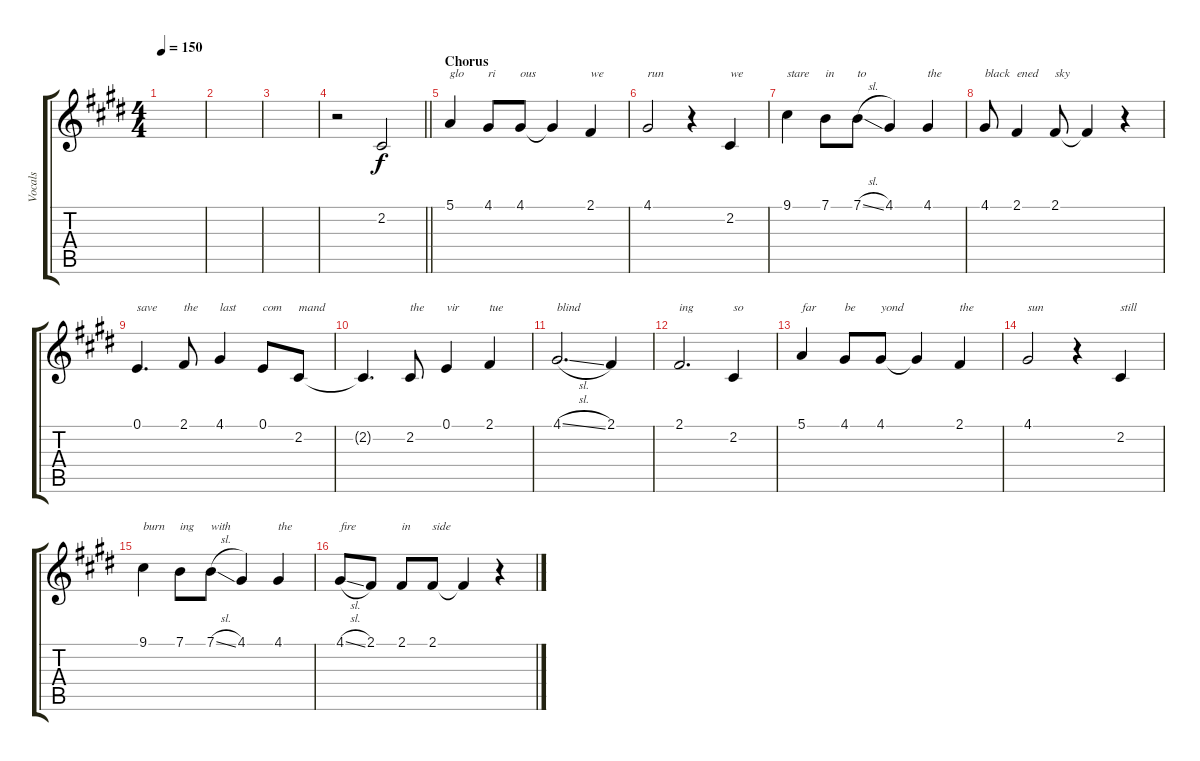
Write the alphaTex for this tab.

\track ("Vocals" "Vocals") {instrument lead2sawtooth}
\staff {score tabs}
\tuning (E4 B3 G3 D3 A2 E2) {hide}
\ts (4 4)
\tempo 150
\clef g2
\ks c#minor
|
|
|
\barLineRight lightlight
r.2 2.2.2 |
\section ("" "Chorus")
5.1.4{txt "glo"} 4.1.8{txt "ri"} 4.1.8{txt "ous"} 4.1{t}.4 2.1.4{txt "we"} |
4.1.2{txt "run"} r.4 2.2.4{txt "we"} |
9.1.4{txt "stare"} 7.1.8{txt "in"} 7.1{sl}.8{txt "to"} 4.1.4 4.1.4{txt "the"} |
4.1.8{txt "black"} 2.1.4{txt "ened"} 2.1.8{txt "sky"} 2.1{t}.4 r.4 |
0.1.4{d txt "save"} 2.1.8{txt "the"} 4.1.4{txt "last"} 0.1.8{txt "com"} 2.2.8{txt "mand"} |
2.2{t}.4{d} 2.2.8{txt "the"} 0.1.4{txt "vir"} 2.1.4{txt "tue"} |
4.1{sl}.2{d txt "blind"} 2.1.4 |
2.1.2{d txt "ing"} 2.2.4{txt "so"} |
5.1.4{txt "far"} 4.1.8{txt "be"} 4.1.8{txt "yond"} 4.1{t}.4 2.1.4{txt "the"} |
4.1.2{txt "sun"} r.4 2.2.4{txt "still"} |
9.1.4{txt "burn"} 7.1.8{txt "ing"} 7.1{sl}.8{txt "with"} 4.1.4 4.1.4{txt "the"} |
4.1{sl}.8{txt "fire"} 2.1.8 2.1.8{txt "in"} 2.1.8{txt "side"} 2.1{t}.4 r.4
